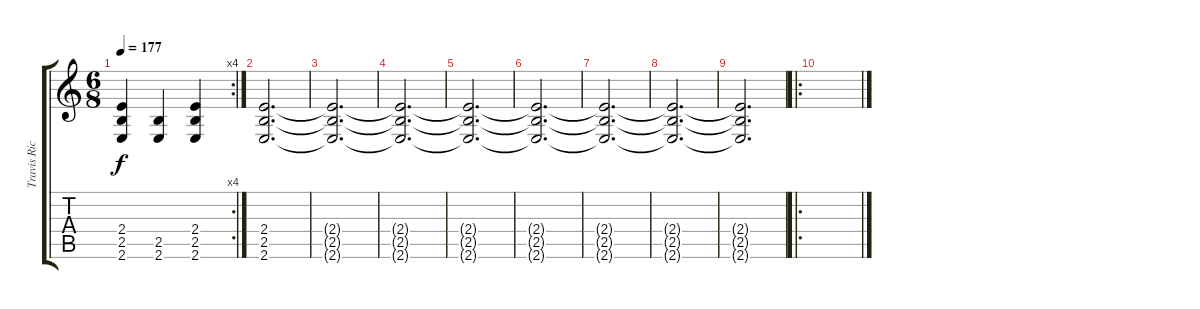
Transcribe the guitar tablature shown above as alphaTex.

\track ("Travis Richter" "Travis Ric") {instrument overdrivenguitar}
\staff {score tabs}
\tuning (E4 B3 G3 D3 A2 D2) {hide}
\rc 4
\ts (6 8)
\tempo 177
\clef g2
\ks c
(2.4 2.5 2.6).4{dy f} (2.5 2.6).4 (2.4 2.5 2.6).4 |
(2.4 2.5 2.6).2{d} |
(2.4{t} 2.5{t} 2.6{t}).2{d} |
(2.4{t} 2.5{t} 2.6{t}).2{d} |
(2.4{t} 2.5{t} 2.6{t}).2{d} |
(2.4{t} 2.5{t} 2.6{t}).2{d} |
(2.4{t} 2.5{t} 2.6{t}).2{d} |
(2.4{t} 2.5{t} 2.6{t}).2{d} |
(2.4{t} 2.5{t} 2.6{t}).2{d} |
\ro
